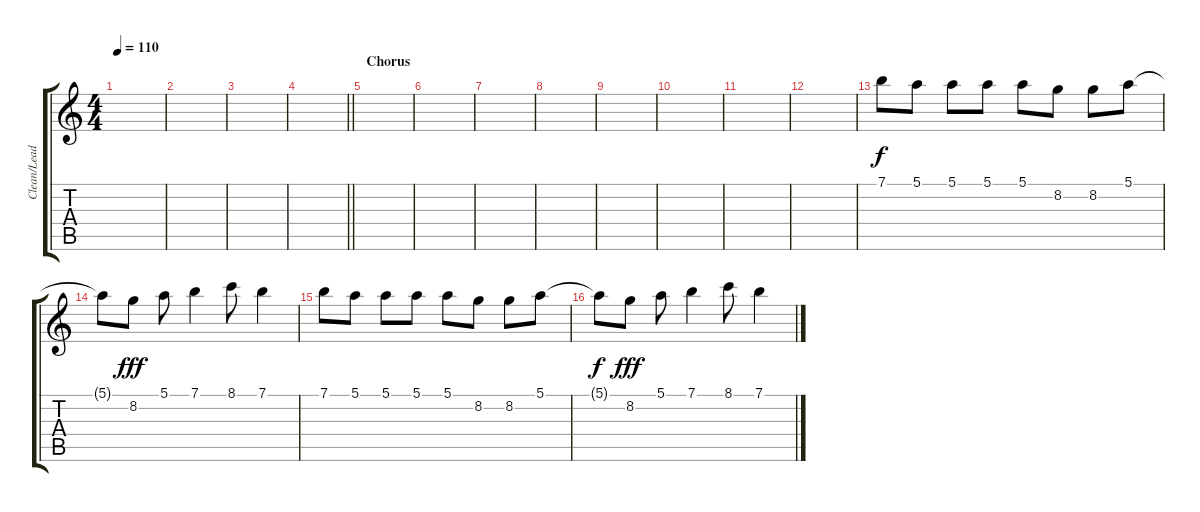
\track ("Clean/Lead Guitar" "Clean/Lead") {instrument electricguitarclean}
\staff {score tabs}
\tuning (E4 B3 G3 D3 A2 E2) {hide}
\ts (4 4)
\tempo 110
\clef g2
\ks c
|
|
|
\barLineRight lightlight
|
\section ("" "Chorus")
|
|
|
|
|
|
|
|
7.1.8{volume 14 instrument distortionguitar} 5.1.8 5.1.8 5.1.8 5.1.8 8.2.8 8.2.8 5.1.8 |
5.1{t}.8{dy f} 8.2.8{dy fff} 5.1.8 7.1.4 8.1.8 7.1.4 |
7.1.8 5.1.8 5.1.8 5.1.8 5.1.8 8.2.8 8.2.8 5.1.8 |
5.1{t}.8{dy f} 8.2.8{dy fff} 5.1.8 7.1.4 8.1.8 7.1.4
